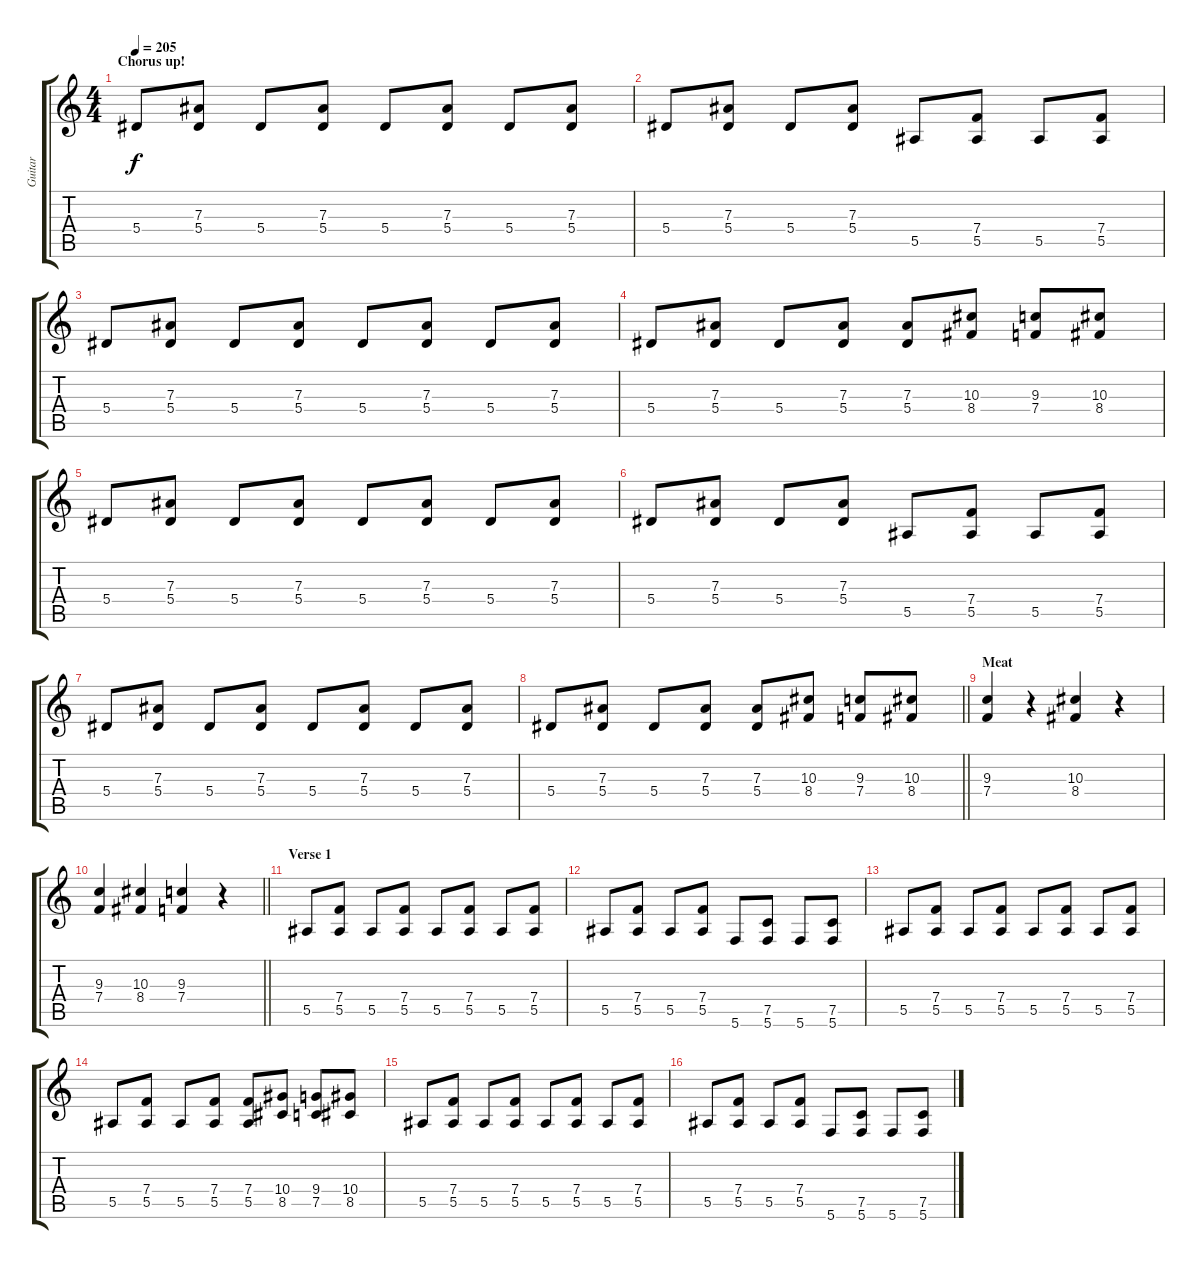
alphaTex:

\track ("Guitar" "Guitar") {instrument distortionguitar}
\staff {score tabs}
\tuning (C4 G3 Eb3 Bb2 F2 C2) {hide}
\ts (4 4)
\section ("" "Chorus up!")
\tempo 205
\clef g2
\ks c
5.4.8{dy f} (7.3 5.4).8 5.4.8 (7.3 5.4).8 5.4.8 (7.3 5.4).8 5.4.8 (7.3 5.4).8 |
5.4.8 (7.3 5.4).8 5.4.8 (7.3 5.4).8 5.5.8 (7.4 5.5).8 5.5.8 (7.4 5.5).8 |
5.4.8 (7.3 5.4).8 5.4.8 (7.3 5.4).8 5.4.8 (7.3 5.4).8 5.4.8 (7.3 5.4).8 |
5.4.8 (7.3 5.4).8 5.4.8 (7.3 5.4).8 (7.3 5.4).8 (10.3 8.4).8 (9.3 7.4).8 (10.3 8.4).8 |
5.4.8 (7.3 5.4).8 5.4.8 (7.3 5.4).8 5.4.8 (7.3 5.4).8 5.4.8 (7.3 5.4).8 |
5.4.8 (7.3 5.4).8 5.4.8 (7.3 5.4).8 5.5.8 (7.4 5.5).8 5.5.8 (7.4 5.5).8 |
5.4.8 (7.3 5.4).8 5.4.8 (7.3 5.4).8 5.4.8 (7.3 5.4).8 5.4.8 (7.3 5.4).8 |
\barLineRight lightlight
5.4.8 (7.3 5.4).8 5.4.8 (7.3 5.4).8 (7.3 5.4).8 (10.3 8.4).8 (9.3 7.4).8 (10.3 8.4).8 |
\section ("" "Meat")
(9.3 7.4).4 r.4 (10.3 8.4).4 r.4 |
\barLineRight lightlight
(9.3 7.4).4 (10.3 8.4).4 (9.3 7.4).4 r.4 |
\section ("" "Verse 1")
5.5.8 (7.4 5.5).8 5.5.8 (7.4 5.5).8 5.5.8 (7.4 5.5).8 5.5.8 (7.4 5.5).8 |
5.5.8 (7.4 5.5).8 5.5.8 (7.4 5.5).8 5.6.8 (7.5 5.6).8 5.6.8 (7.5 5.6).8 |
5.5.8 (7.4 5.5).8 5.5.8 (7.4 5.5).8 5.5.8 (7.4 5.5).8 5.5.8 (7.4 5.5).8 |
5.5.8 (7.4 5.5).8 5.5.8 (7.4 5.5).8 (7.4 5.5).8 (10.4 8.5).8 (9.4 7.5).8 (10.4 8.5).8 |
5.5.8 (7.4 5.5).8 5.5.8 (7.4 5.5).8 5.5.8 (7.4 5.5).8 5.5.8 (7.4 5.5).8 |
5.5.8 (7.4 5.5).8 5.5.8 (7.4 5.5).8 5.6.8 (7.5 5.6).8 5.6.8 (7.5 5.6).8
